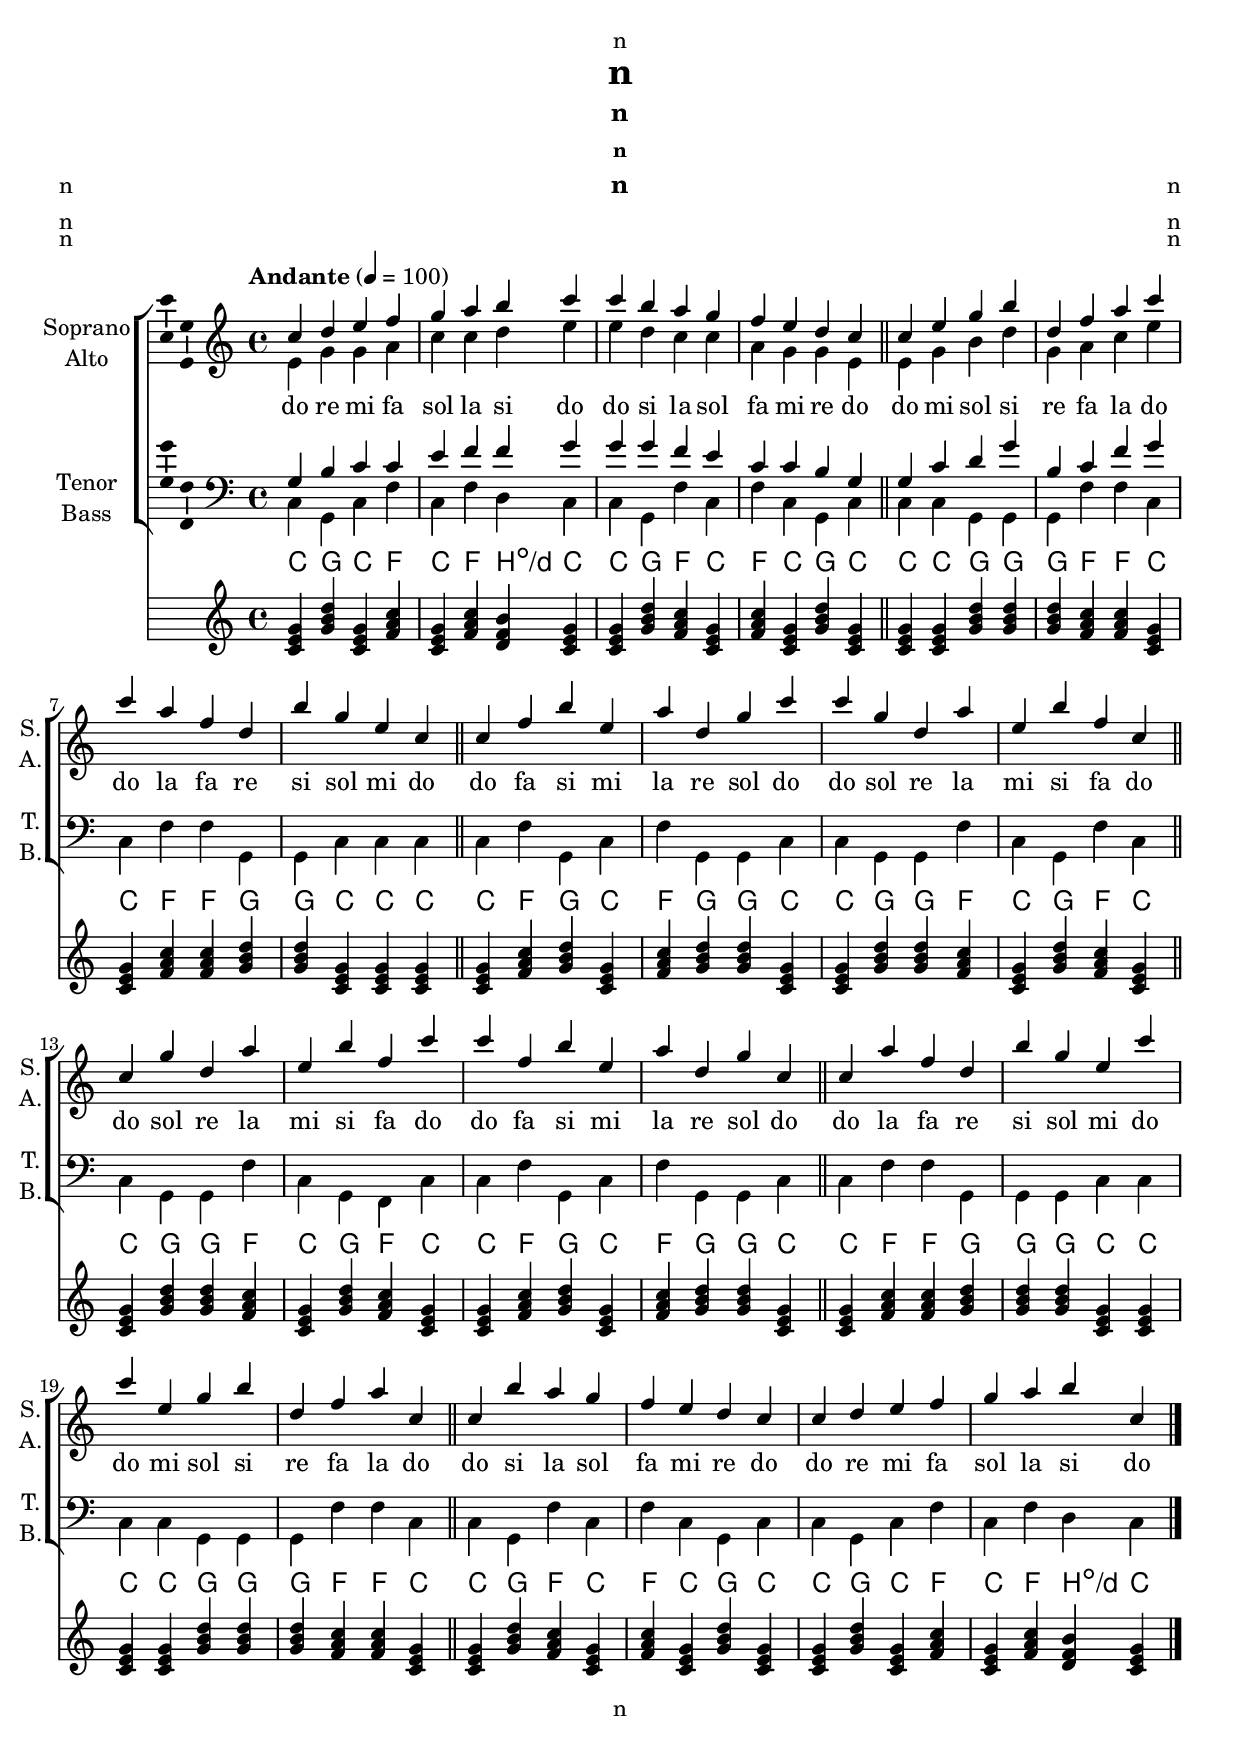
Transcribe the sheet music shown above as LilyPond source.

\version "2.24.1"
\language "english"

\include "predefined-guitar-fretboards.ly"

\header {
  dedication = "n"
  title = "n"
  subtitle = "n"
  subsubtitle = "n"
  instrument = "n"
  composer = "n"
  arranger = "n"
  poet = "n"
  meter = "n"
  piece = "n"
  opus = "n"
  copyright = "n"
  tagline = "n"
}

\paper {
  #(set-paper-size "a4")
}

\layout {
  \context {
    \Voice
    \consists "Melody_engraver"
    \override Stem #'neutral-direction = #'()
  }
}

global = {
  \key c \major
  \time 4/4
  \tempo "Andante" 4=100
}

scoreASoprano = \relative c'' {
  \global
  % Music follows here.
  c4 d e f g a b c c b a g f e d c
  \bar "||"
  c e g b d, f a c c a f d b' g e c
  \bar "||"
  c f b e, a d, g c c g d a' e b' f c
  \bar "||"
  c g' d a' e b' f c' c f, b e, a d, g c,
  \bar "||"
  c a' f d b' g e c' c e, g b d, f a c,
  \bar "||"
  c b' a g f e d c c d e f g a b c,
  \bar "|."
}

scoreAAlto = \relative c' {
  \global
  % Music follows here.
  e g g a c c d e
  e d c c a g g e
  e g b d g, a c e
}

scoreATenor = \relative c' {
  \global
  % Music follows here.
  g b c c e f f g
  g g f e c c b g
  g c d g b, c f g
}

scoreABass = \relative c {
  \global
  % Music follows here.
  c g c f c f d c
  c g f' c f c g c
  c c g g g f' f c
  c f f g, g c c c c f g, c f g, g c c g g f' c g f' c
  c g g f' c g f c' c f g, c f g, g c
  c f f g, g g c c c c g g g f' f c c g f' c f c g c c g c f c f d c
}

scoreAVerse = \lyricmode {
  % Lyrics follow here.
  do re mi fa sol la si do
  do si la sol fa mi re do
  do mi sol si re fa la do
  do la fa re si sol mi do
  do fa si mi la re sol do
  do sol re la mi si fa do
  do sol re la mi si fa do
  do fa si mi la re sol do
  do la fa re si sol mi do
  do mi sol si re fa la do
  do si la sol fa mi re do
  do re mi fa sol la si do
}

scoreAChordNames = \chordmode {
  \global
  \germanChords
  % Chords follow here.
  c g c f c f b:dim/d c
  c g f c f c g c
  c c g g g f f c
  c f f g g c c c
  c f g c f g g c c g g f c g f c
  c g g f c g f c c f g c f g g c
  c f f g g g c c c c g g g f f c
  c g f c f c g c c g c f c f b:dim/d c
}

scoreAFigBass = \figuremode {
  \global
  % Figures follow here.

}

scoreAChoirPart = \new ChoirStaff <<
  \new Staff \with {
    midiInstrument = "choir aahs"
    instrumentName = \markup \center-column { "Soprano" "Alto" }
    shortInstrumentName = \markup \center-column { "S." "A." }
  } <<
    \new Voice = "soprano" \with {
      \consists "Ambitus_engraver"
    } { \voiceOne \scoreASoprano }
    \new Voice = "alto" \with {
      \consists "Ambitus_engraver"
      \override Ambitus #'X-offset = #2.0
    } { \voiceTwo \scoreAAlto }
  >>
  \new Lyrics \with {
    \override VerticalAxisGroup #'staff-affinity = #CENTER
  } \lyricsto "soprano" \scoreAVerse
  \new Staff \with {
    midiInstrument = "choir aahs"
    instrumentName = \markup \center-column { "Tenor" "Bass" }
    shortInstrumentName = \markup \center-column { "T." "B." }
  } <<
    \clef bass
    \new Voice = "tenor" \with {
      \consists "Ambitus_engraver"
    } { \voiceOne \scoreATenor }
    \new Voice = "bass" \with {
      \consists "Ambitus_engraver"
      \override Ambitus #'X-offset = #2.0
    } { \voiceTwo \scoreABass }
  >>
>>

scoreAChordsPart = <<
  \new ChordNames \scoreAChordNames
  \scoreAChordNames
%  \new FretBoards \scoreAChordNames
>>

scoreABassFiguresPart = \new FiguredBass \with {
  useBassFigureExtenders = ##t
} \scoreAFigBass

\bookpart {
  \score {
    <<
      \scoreAChoirPart
      \scoreAChordsPart
      \scoreABassFiguresPart
    >>
    \layout { }
    \midi { }
  }
}

scoreBSoprano = \relative c'' {
  \global
  % Music follows here.

}

scoreBAlto = \relative c' {
  \global
  % Music follows here.

}

scoreBTenor = \relative c' {
  \global
  % Music follows here.

}

scoreBBass = \relative c {
  \global
  % Music follows here.

}

scoreBVerse = \lyricmode {
  % Lyrics follow here.

}

scoreBChordNames = \chordmode {
  \global
  \germanChords
  % Chords follow here.

}

scoreBFigBass = \figuremode {
  \global
  % Figures follow here.

}

scoreBChoirPart = \new ChoirStaff <<
  \new Staff \with {
    midiInstrument = "choir aahs"
    instrumentName = \markup \center-column { "Soprano" "Alto" }
    shortInstrumentName = \markup \center-column { "S." "A." }
  } <<
    \new Voice = "soprano" \with {
      \consists "Ambitus_engraver"
    } { \voiceOne \scoreBSoprano }
    \new Voice = "alto" \with {
      \consists "Ambitus_engraver"
      \override Ambitus #'X-offset = #2.0
    } { \voiceTwo \scoreBAlto }
  >>
  \new Lyrics \with {
    \override VerticalAxisGroup #'staff-affinity = #CENTER
  } \lyricsto "soprano" \scoreBVerse
  \new Staff \with {
    midiInstrument = "choir aahs"
    instrumentName = \markup \center-column { "Tenor" "Bass" }
    shortInstrumentName = \markup \center-column { "T." "B." }
  } <<
    \clef bass
    \new Voice = "tenor" \with {
      \consists "Ambitus_engraver"
    } { \voiceOne \scoreBTenor }
    \new Voice = "bass" \with {
      \consists "Ambitus_engraver"
      \override Ambitus #'X-offset = #2.0
    } { \voiceTwo \scoreBBass }
  >>
>>

scoreBChordsPart = <<
  \new ChordNames \scoreBChordNames
  \new FretBoards \scoreBChordNames
>>

scoreBBassFiguresPart = \new FiguredBass \with {
  useBassFigureExtenders = ##t
} \scoreBFigBass

\bookpart {
  \score {
    <<
      \scoreBChoirPart
      \scoreBChordsPart
      \scoreBBassFiguresPart
    >>
    \layout { }
    \midi { }
  }
}

scoreCSoprano = \relative c'' {
  \global
  % Music follows here.

}

scoreCAlto = \relative c' {
  \global
  % Music follows here.

}

scoreCTenor = \relative c' {
  \global
  % Music follows here.

}

scoreCBass = \relative c {
  \global
  % Music follows here.

}

scoreCVerse = \lyricmode {
  % Lyrics follow here.

}

scoreCChordNames = \chordmode {
  \global
  \germanChords
  % Chords follow here.

}

scoreCFigBass = \figuremode {
  \global
  % Figures follow here.

}

scoreCChoirPart = \new ChoirStaff <<
  \new Staff \with {
    midiInstrument = "choir aahs"
    instrumentName = \markup \center-column { "Soprano" "Alto" }
    shortInstrumentName = \markup \center-column { "S." "A." }
  } <<
    \new Voice = "soprano" \with {
      \consists "Ambitus_engraver"
    } { \voiceOne \scoreCSoprano }
    \new Voice = "alto" \with {
      \consists "Ambitus_engraver"
      \override Ambitus #'X-offset = #2.0
    } { \voiceTwo \scoreCAlto }
  >>
  \new Lyrics \with {
    \override VerticalAxisGroup #'staff-affinity = #CENTER
  } \lyricsto "soprano" \scoreCVerse
  \new Staff \with {
    midiInstrument = "choir aahs"
    instrumentName = \markup \center-column { "Tenor" "Bass" }
    shortInstrumentName = \markup \center-column { "T." "B." }
  } <<
    \clef bass
    \new Voice = "tenor" \with {
      \consists "Ambitus_engraver"
    } { \voiceOne \scoreCTenor }
    \new Voice = "bass" \with {
      \consists "Ambitus_engraver"
      \override Ambitus #'X-offset = #2.0
    } { \voiceTwo \scoreCBass }
  >>
>>

scoreCChordsPart = <<
  \new ChordNames \scoreCChordNames
  \new FretBoards \scoreCChordNames
>>

scoreCBassFiguresPart = \new FiguredBass \with {
  useBassFigureExtenders = ##t
} \scoreCFigBass

\bookpart {
  \score {
    <<
      \scoreCChoirPart
      \scoreCChordsPart
      \scoreCBassFiguresPart
    >>
    \layout { }
    \midi { }
  }
}

scoreDSoprano = \relative c'' {
  \global
  % Music follows here.

}

scoreDAlto = \relative c' {
  \global
  % Music follows here.

}

scoreDTenor = \relative c' {
  \global
  % Music follows here.

}

scoreDBass = \relative c {
  \global
  % Music follows here.

}

scoreDVerse = \lyricmode {
  % Lyrics follow here.

}

scoreDChordNames = \chordmode {
  \global
  \germanChords
  % Chords follow here.

}

scoreDFigBass = \figuremode {
  \global
  % Figures follow here.

}

scoreDChoirPart = \new ChoirStaff <<
  \new Staff \with {
    midiInstrument = "choir aahs"
    instrumentName = \markup \center-column { "Soprano" "Alto" }
    shortInstrumentName = \markup \center-column { "S." "A." }
  } <<
    \new Voice = "soprano" \with {
      \consists "Ambitus_engraver"
    } { \voiceOne \scoreDSoprano }
    \new Voice = "alto" \with {
      \consists "Ambitus_engraver"
      \override Ambitus #'X-offset = #2.0
    } { \voiceTwo \scoreDAlto }
  >>
  \new Lyrics \with {
    \override VerticalAxisGroup #'staff-affinity = #CENTER
  } \lyricsto "soprano" \scoreDVerse
  \new Staff \with {
    midiInstrument = "choir aahs"
    instrumentName = \markup \center-column { "Tenor" "Bass" }
    shortInstrumentName = \markup \center-column { "T." "B." }
  } <<
    \clef bass
    \new Voice = "tenor" \with {
      \consists "Ambitus_engraver"
    } { \voiceOne \scoreDTenor }
    \new Voice = "bass" \with {
      \consists "Ambitus_engraver"
      \override Ambitus #'X-offset = #2.0
    } { \voiceTwo \scoreDBass }
  >>
>>

scoreDChordsPart = <<
  \new ChordNames \scoreDChordNames
  \new FretBoards \scoreDChordNames
>>

scoreDBassFiguresPart = \new FiguredBass \with {
  useBassFigureExtenders = ##t
} \scoreDFigBass

\bookpart {
  \score {
    <<
      \scoreDChoirPart
      \scoreDChordsPart
      \scoreDBassFiguresPart
    >>
    \layout { }
    \midi { }
  }
}
